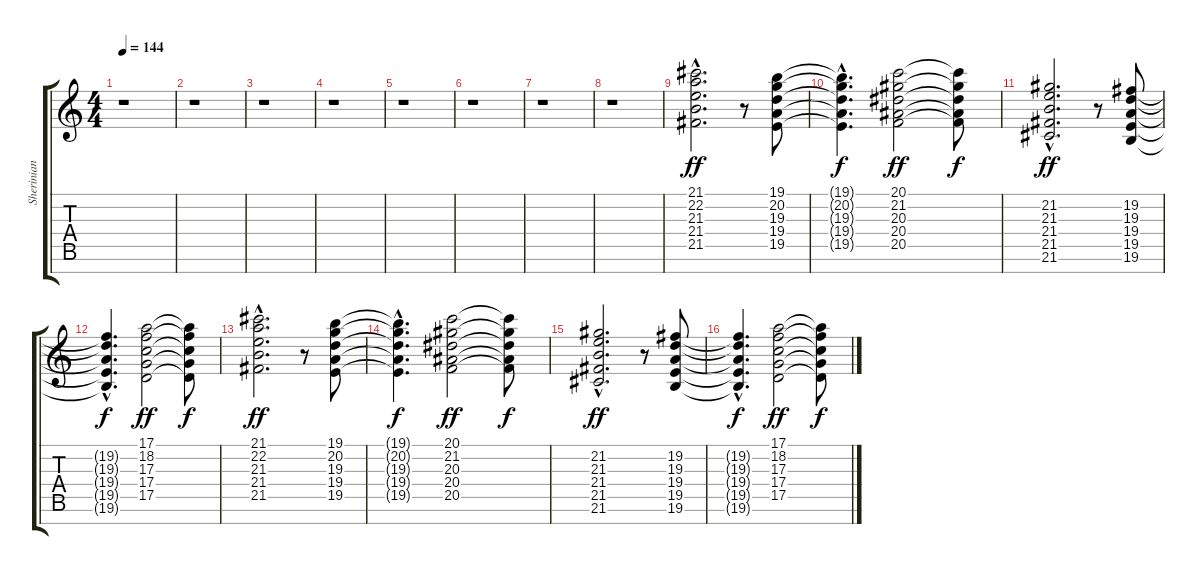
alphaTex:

\track ("Sherinian Keyboard & Organs" "Sherinian ") {instrument fx3crystal}
\staff {score tabs}
\tuning (E4 B3 G3 D3 A2 E2 B1) {hide}
\ts (4 4)
\tempo 144
\clef g2
\ks c
r.1{dy f} |
r.1 |
r.1 |
r.1 |
r.1 |
r.1 |
r.1 |
r.1 |
(21.1{hac} 22.2{hac} 21.3{hac} 21.4{hac} 21.5{hac}).2{d dy ff volume 16 instrument brightacousticpiano} r.8 (19.1 20.2 19.3 19.4 19.5).8 |
(19.1{hac t} 20.2{hac t} 19.3{hac t} 19.4{hac t} 19.5{hac t}).4{d dy f} (20.1 21.2 20.3 20.4 20.5).2{dy ff} (20.1{t} 21.2{t} 20.3{t} 20.4{t} 20.5{t}).8{dy f} |
(21.2{hac} 21.3{hac} 21.4{hac} 21.5{hac} 21.6{hac}).2{d dy ff} r.8 (19.2 19.3 19.4 19.5 19.6).8 |
(19.2{hac t} 19.3{hac t} 19.4{hac t} 19.5{hac t} 19.6{hac t}).4{d dy f} (17.1 18.2 17.3 17.4 17.5).2{dy ff} (17.1{t} 18.2{t} 17.3{t} 17.4{t} 17.5{t}).8{dy f} |
(21.1{hac} 22.2{hac} 21.3{hac} 21.4{hac} 21.5{hac}).2{d dy ff volume 16 instrument brightacousticpiano} r.8 (19.1 20.2 19.3 19.4 19.5).8 |
(19.1{hac t} 20.2{hac t} 19.3{hac t} 19.4{hac t} 19.5{hac t}).4{d dy f} (20.1 21.2 20.3 20.4 20.5).2{dy ff} (20.1{t} 21.2{t} 20.3{t} 20.4{t} 20.5{t}).8{dy f} |
(21.2{hac} 21.3{hac} 21.4{hac} 21.5{hac} 21.6{hac}).2{d dy ff} r.8 (19.2 19.3 19.4 19.5 19.6).8 |
(19.2{hac t} 19.3{hac t} 19.4{hac t} 19.5{hac t} 19.6{hac t}).4{d dy f} (17.1 18.2 17.3 17.4 17.5).2{dy ff} (17.1{t} 18.2{t} 17.3{t} 17.4{t} 17.5{t}).8{dy f}
